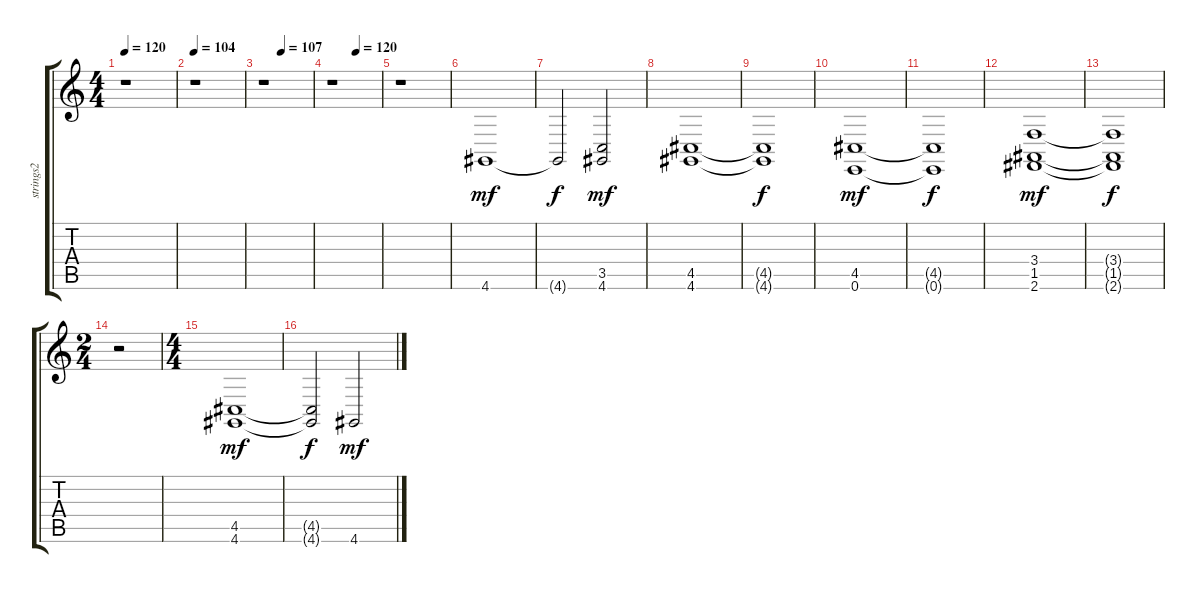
\track ("strings2" "strings2") {instrument synthstrings1}
\staff {score tabs}
\tuning (E4 B3 G3 D3 A2 E2) {hide}
\ts (4 4)
\tempo 120
\clef g2
\ks c
r.1{dy mf instrument synthstrings1} |
\tempo 104
r.1 |
\tempo (107 0.375)
r.1 |
\tempo (120 0.5)
r.1 |
r.1 |
4.6.1 |
4.6{t}.2{dy f} (3.5 4.6).2{dy mf} |
(4.5 4.6).1 |
(4.5{t} 4.6{t}).1{dy f} |
(4.5 0.6).1{dy mf} |
(4.5{t} 0.6{t}).1{dy f} |
(3.4 1.5 2.6).1{dy mf} |
(3.4{t} 1.5{t} 2.6{t}).1{dy f} |
\ts (2 4)
r.2 |
\ts (4 4)
(4.5 4.6).1{dy mf} |
(4.5{t} 4.6{t}).2{dy f} 4.6.2{dy mf}
